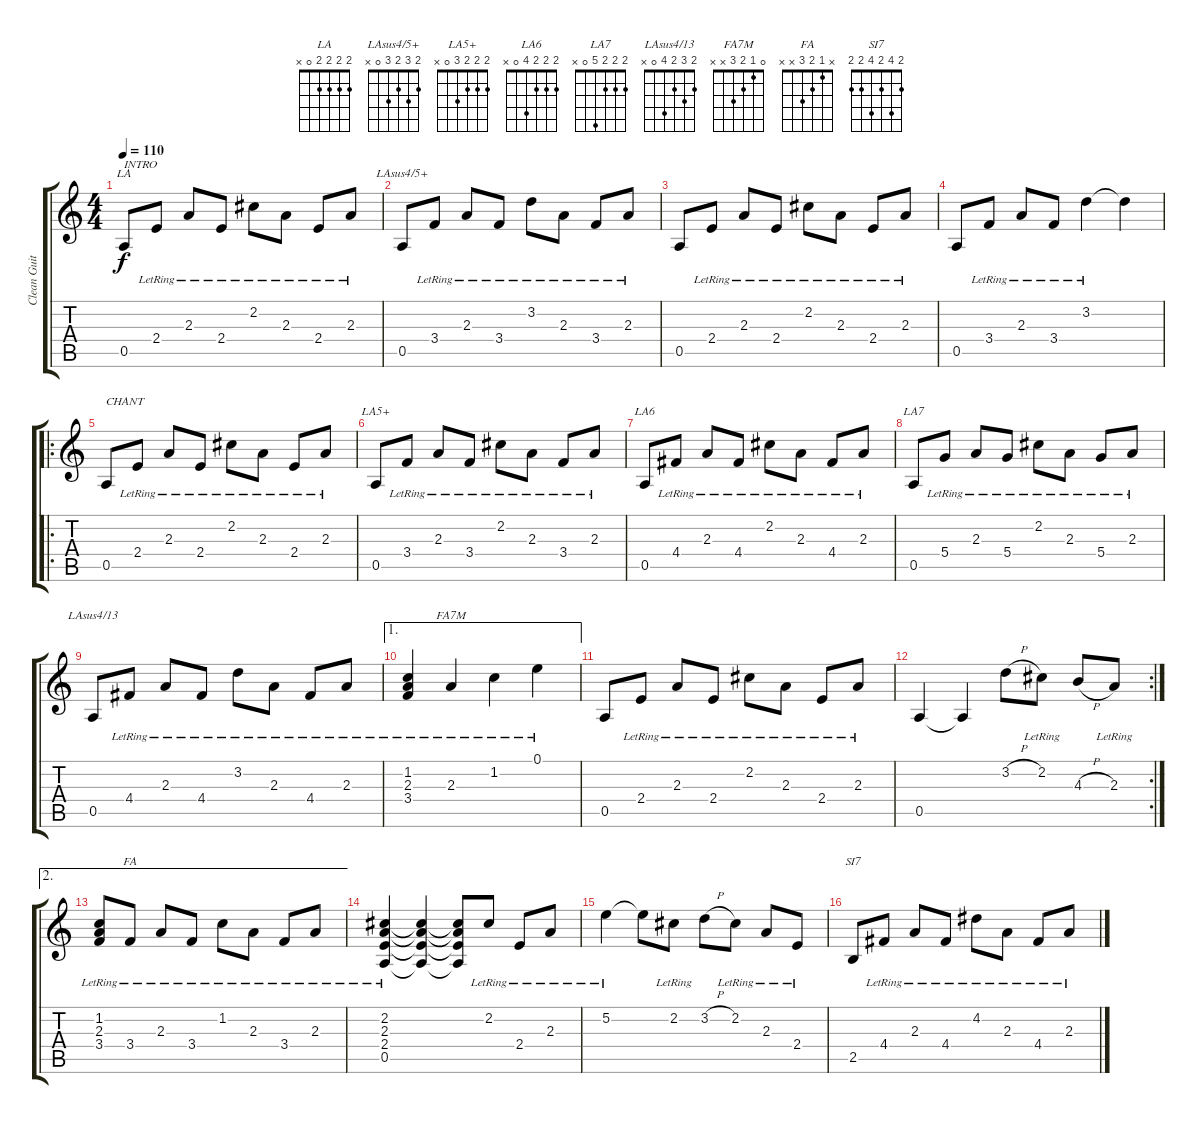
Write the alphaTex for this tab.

\track ("Clean Guitar" "Clean Guit") {instrument electricguitarjazz}
\staff {score tabs}
\tuning (E4 B3 G3 D3 A2 E2) {hide}
\chord ("LA" 2 2 2 2 0 x)
\chord ("LAsus4/5+" 2 3 2 3 0 x)
\chord ("LA5+" 2 2 2 3 0 x)
\chord ("LA6" 2 2 2 4 0 x)
\chord ("LA7" 2 2 2 5 0 x)
\chord ("LAsus4/13" 2 3 2 4 0 x)
\chord ("FA7M" 0 1 2 3 x x)
\chord ("FA" x 1 2 3 x x)
\chord ("SI7" 2 4 2 4 2 2)
\ts (4 4)
\tempo 110
\clef g2
\ks c
0.5.8{ch "LA" txt "INTRO" dy f instrument electricguitarjazz} 2.4{lr}.8 2.3{lr}.8 2.4{lr}.8 2.2{lr}.8 2.3{lr}.8 2.4{lr}.8 2.3{lr}.8 |
0.5.8{ch "LAsus4/5+"} 3.4{lr}.8 2.3{lr}.8 3.4{lr}.8 3.2{lr}.8 2.3{lr}.8 3.4{lr}.8 2.3{lr}.8 |
0.5.8 2.4{lr}.8 2.3{lr}.8 2.4{lr}.8 2.2{lr}.8 2.3{lr}.8 2.4{lr}.8 2.3{lr}.8 |
0.5.8 3.4{lr}.8 2.3{lr}.8 3.4{lr}.8 3.2{lr}.4 3.2{t}.4 |
\ro
0.5.8{txt "CHANT"} 2.4{lr}.8 2.3{lr}.8 2.4{lr}.8 2.2{lr}.8 2.3{lr}.8 2.4{lr}.8 2.3{lr}.8 |
0.5.8{ch "LA5+"} 3.4{lr}.8 2.3{lr}.8 3.4{lr}.8 2.2{lr}.8 2.3{lr}.8 3.4{lr}.8 2.3{lr}.8 |
0.5.8{ch "LA6"} 4.4{lr}.8 2.3{lr}.8 4.4{lr}.8 2.2{lr}.8 2.3{lr}.8 4.4{lr}.8 2.3{lr}.8 |
0.5.8{ch "LA7"} 5.4{lr}.8 2.3{lr}.8 5.4{lr}.8 2.2{lr}.8 2.3{lr}.8 5.4{lr}.8 2.3{lr}.8 |
0.5.8{ch "LAsus4/13"} 4.4{lr}.8 2.3{lr}.8 4.4{lr}.8 3.2{lr}.8 2.3{lr}.8 4.4{lr}.8 2.3{lr}.8 |
\ae 1
(1.2{lr} 2.3{lr} 3.4{lr}).4 2.3{lr}.4{ch "FA7M"} 1.2{lr}.4 0.1{lr}.4 |
0.5.8 2.4{lr}.8 2.3{lr}.8 2.4{lr}.8 2.2{lr}.8 2.3{lr}.8 2.4{lr}.8 2.3{lr}.8 |
\rc 2
0.5.4 0.5{t}.4 3.2{h}.8 2.2{lr}.8 4.3{h}.8 2.3{lr}.8 |
\ae 2
(1.2{lr} 2.3{lr} 3.4{lr}).8 3.4{lr}.8{ch "FA"} 2.3{lr}.8 3.4{lr}.8 1.2{lr}.8 2.3{lr}.8 3.4{lr}.8 2.3{lr}.8 |
(2.2{lr} 2.3{lr} 2.4{lr} 0.5).4 (2.2{t} 2.3{t} 2.4{t} 0.5{t}).4 (2.2{t} 2.3{t} 2.4{t} 0.5{t}).8 2.2{lr}.8 2.4{lr}.8 2.3{lr}.8 |
5.2{lr}.4 5.2{t}.8 2.2{lr}.8 3.2{h}.8 2.2{lr}.8 2.3{lr}.8 2.4{lr}.8 |
2.5.8{ch "SI7"} 4.4{lr}.8 2.3{lr}.8 4.4{lr}.8 4.2{lr}.8 2.3{lr}.8 4.4{lr}.8 2.3{lr}.8
